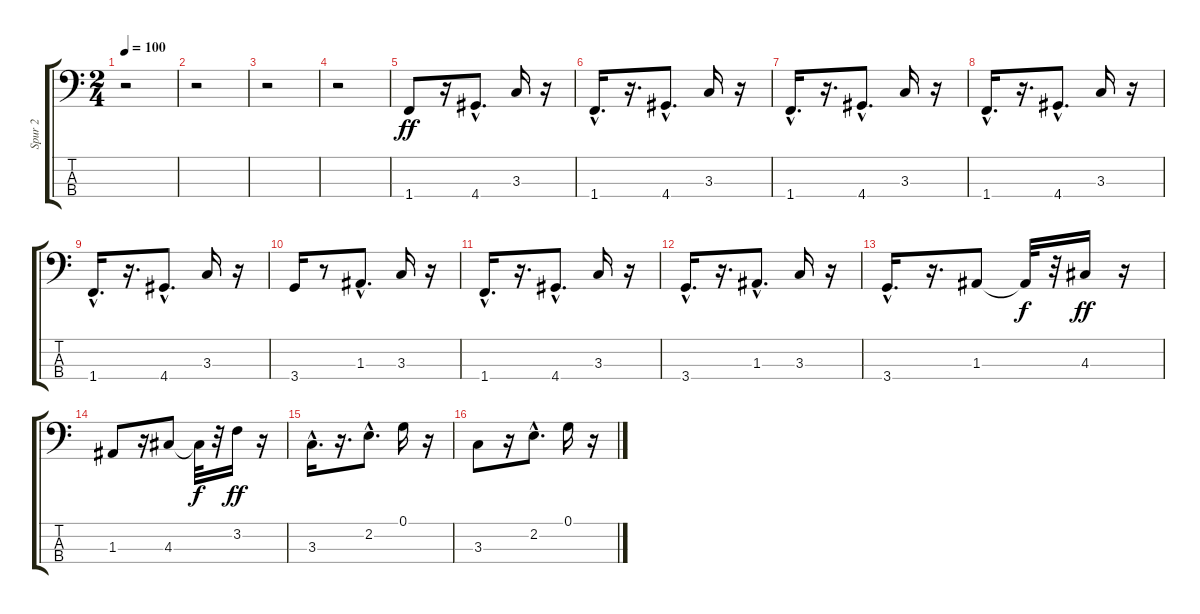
\track ("Spur 2" "Spur 2") {instrument electricguitarjazz}
\staff {score tabs}
\tuning (G2 D2 A1 E1) {hide}
\ts (2 4)
\tempo 100
\tempo 105
\tempo 100
\clef f4
\ks c
r.2{dy ff instrument electricguitarjazz} |
r.2 |
r.2 |
r.2 |
1.4.8{volume 13} r.16 4.4{hac}.8{d} 3.3.16 r.16 |
1.4{hac}.16{d} r.16{d} 4.4{hac}.8{d} 3.3.16 r.16 |
1.4{hac}.16{d} r.16{d} 4.4{hac}.8{d} 3.3.16 r.16 |
1.4{hac}.16{d} r.16{d} 4.4{hac}.8{d} 3.3.16 r.16 |
1.4{hac}.16{d volume 13} r.16{d} 4.4{hac}.8{d} 3.3.16 r.16 |
3.4.16 r.8 1.3{hac}.8{d} 3.3.16 r.16 |
1.4{hac}.16{d} r.16{d} 4.4{hac}.8{d} 3.3.16 r.16 |
3.4{hac}.16{d} r.16{d} 1.3{hac}.8{d} 3.3.16 r.16 |
3.4{hac}.16{d} r.16{d} 1.3.8 1.3{t}.32{dy f} r.32 4.3.16{dy ff} r.16 |
1.3.8 r.16 4.3.8 4.3{t}.32{dy f} r.32 3.2.16{dy ff} r.16 |
3.3{hac}.16{d} r.16{d} 2.2{hac}.8{d} 0.1.16 r.16 |
3.3.8 r.16 2.2{hac}.8{d} 0.1.16 r.16
